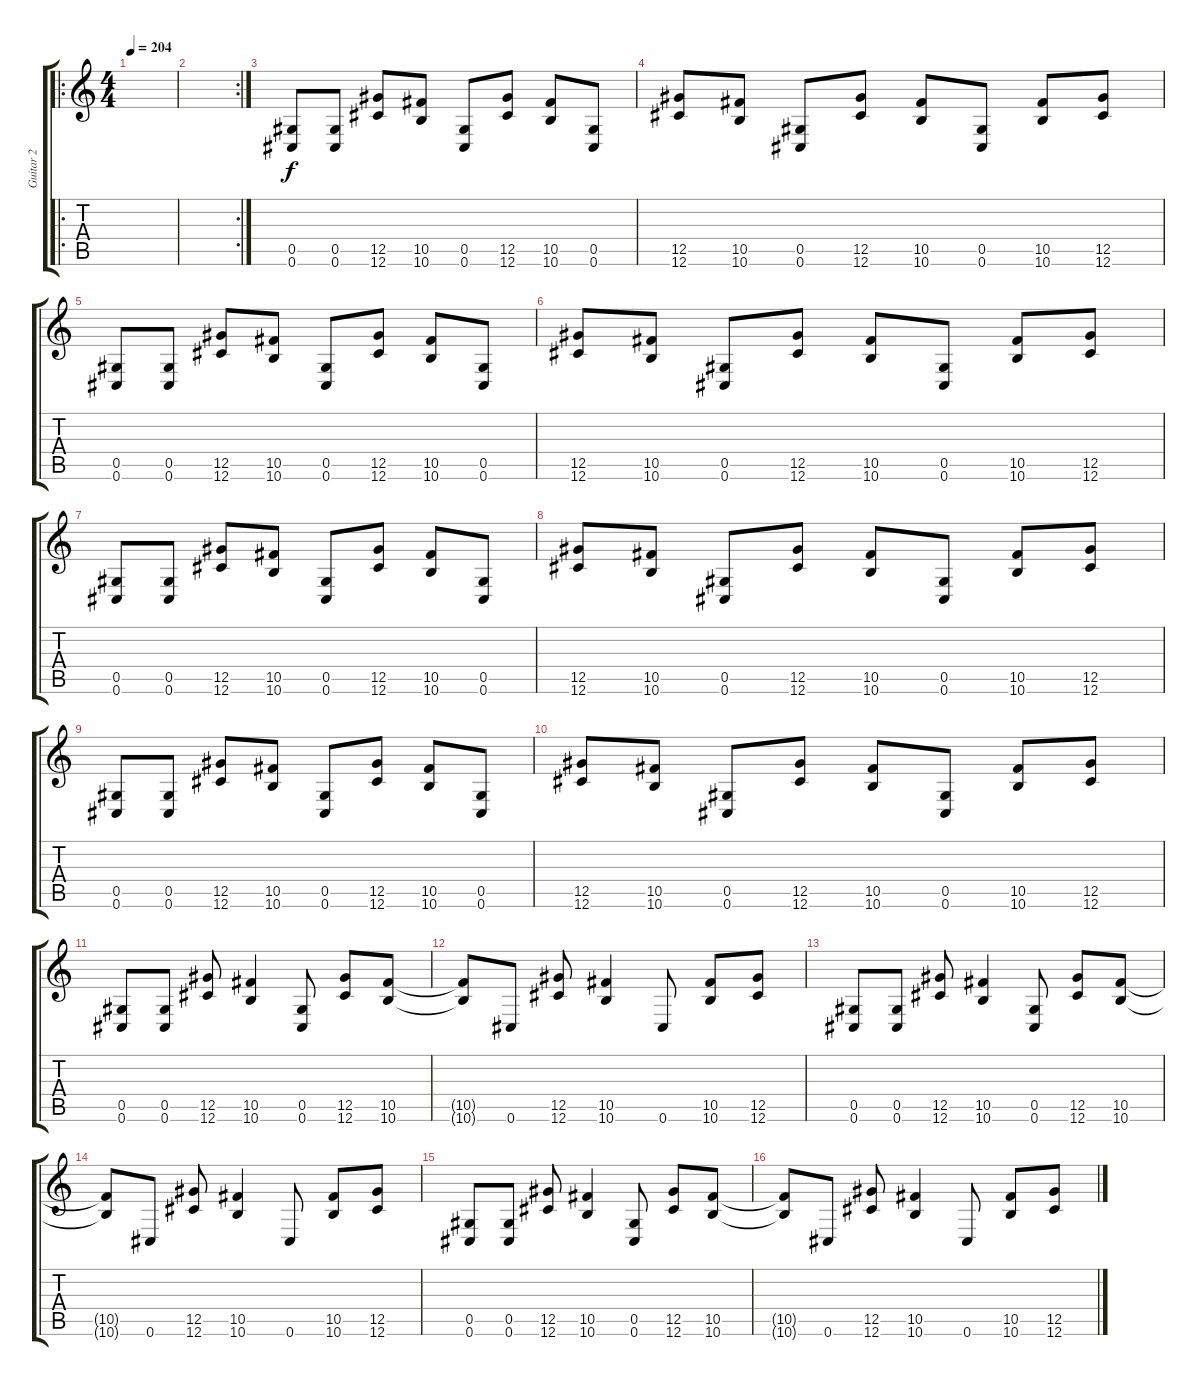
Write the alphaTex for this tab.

\track ("Guitar 2" "Guitar 2") {instrument distortionguitar}
\staff {score tabs}
\tuning (Eb4 Bb3 Gb3 Db3 Ab2 Db2) {hide}
\ro
\ts (4 4)
\tempo 204
\clef g2
\ks c
|
\rc 2
|
(0.5 0.6).8 (0.5 0.6).8 (12.5 12.6).8 (10.5 10.6).8 (0.5 0.6).8 (12.5 12.6).8 (10.5 10.6).8 (0.5 0.6).8 |
(12.5 12.6).8 (10.5 10.6).8 (0.5 0.6).8 (12.5 12.6).8 (10.5 10.6).8 (0.5 0.6).8 (10.5 10.6).8 (12.5 12.6).8 |
(0.5 0.6).8 (0.5 0.6).8 (12.5 12.6).8 (10.5 10.6).8 (0.5 0.6).8 (12.5 12.6).8 (10.5 10.6).8 (0.5 0.6).8 |
(12.5 12.6).8 (10.5 10.6).8 (0.5 0.6).8 (12.5 12.6).8 (10.5 10.6).8 (0.5 0.6).8 (10.5 10.6).8 (12.5 12.6).8 |
(0.5 0.6).8 (0.5 0.6).8 (12.5 12.6).8 (10.5 10.6).8 (0.5 0.6).8 (12.5 12.6).8 (10.5 10.6).8 (0.5 0.6).8 |
(12.5 12.6).8 (10.5 10.6).8 (0.5 0.6).8 (12.5 12.6).8 (10.5 10.6).8 (0.5 0.6).8 (10.5 10.6).8 (12.5 12.6).8 |
(0.5 0.6).8 (0.5 0.6).8 (12.5 12.6).8 (10.5 10.6).8 (0.5 0.6).8 (12.5 12.6).8 (10.5 10.6).8 (0.5 0.6).8 |
(12.5 12.6).8 (10.5 10.6).8 (0.5 0.6).8 (12.5 12.6).8 (10.5 10.6).8 (0.5 0.6).8 (10.5 10.6).8 (12.5 12.6).8 |
(0.5 0.6).8 (0.5 0.6).8 (12.5 12.6).8 (10.5 10.6).4 (0.5 0.6).8 (12.5 12.6).8 (10.5 10.6).8 |
(10.5{t} 10.6{t}).8 0.6.8 (12.5 12.6).8 (10.5 10.6).4 0.6.8 (10.5 10.6).8 (12.5 12.6).8 |
(0.5 0.6).8 (0.5 0.6).8 (12.5 12.6).8 (10.5 10.6).4 (0.5 0.6).8 (12.5 12.6).8 (10.5 10.6).8 |
(10.5{t} 10.6{t}).8 0.6.8 (12.5 12.6).8 (10.5 10.6).4 0.6.8 (10.5 10.6).8 (12.5 12.6).8 |
(0.5 0.6).8 (0.5 0.6).8 (12.5 12.6).8 (10.5 10.6).4 (0.5 0.6).8 (12.5 12.6).8 (10.5 10.6).8 |
(10.5{t} 10.6{t}).8 0.6.8 (12.5 12.6).8 (10.5 10.6).4 0.6.8 (10.5 10.6).8 (12.5 12.6).8
